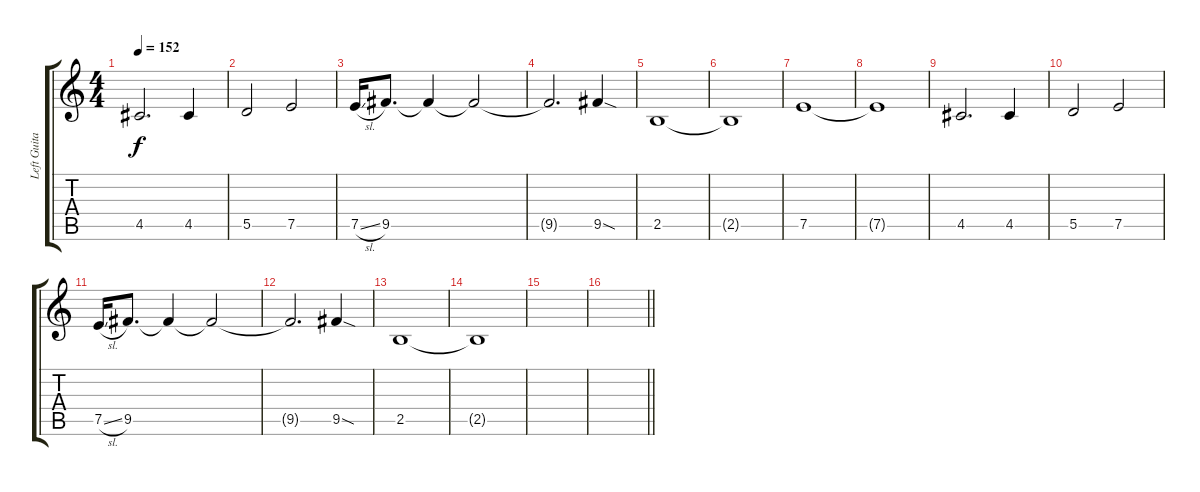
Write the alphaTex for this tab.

\track ("Left Guitar" "Left Guita") {instrument distortionguitar}
\staff {score tabs}
\tuning (E4 B3 G3 D3 A2 E2) {hide}
\ts (4 4)
\tempo 152
\clef g2
\ks c
4.5.2{d dy f} 4.5.4 |
5.5.2 7.5.2 |
7.5{sl}.16 9.5.8{d} 9.5{t}.4 9.5{t}.2 |
9.5{t}.2{d} 9.5{sod}.4 |
2.5.1 |
2.5{t}.1 |
7.5.1 |
7.5{t}.1 |
4.5.2{d} 4.5.4 |
5.5.2 7.5.2 |
7.5{sl}.16 9.5.8{d} 9.5{t}.4 9.5{t}.2 |
9.5{t}.2{d} 9.5{sod}.4 |
2.5.1 |
2.5{t}.1 |
|
\barLineRight lightlight
